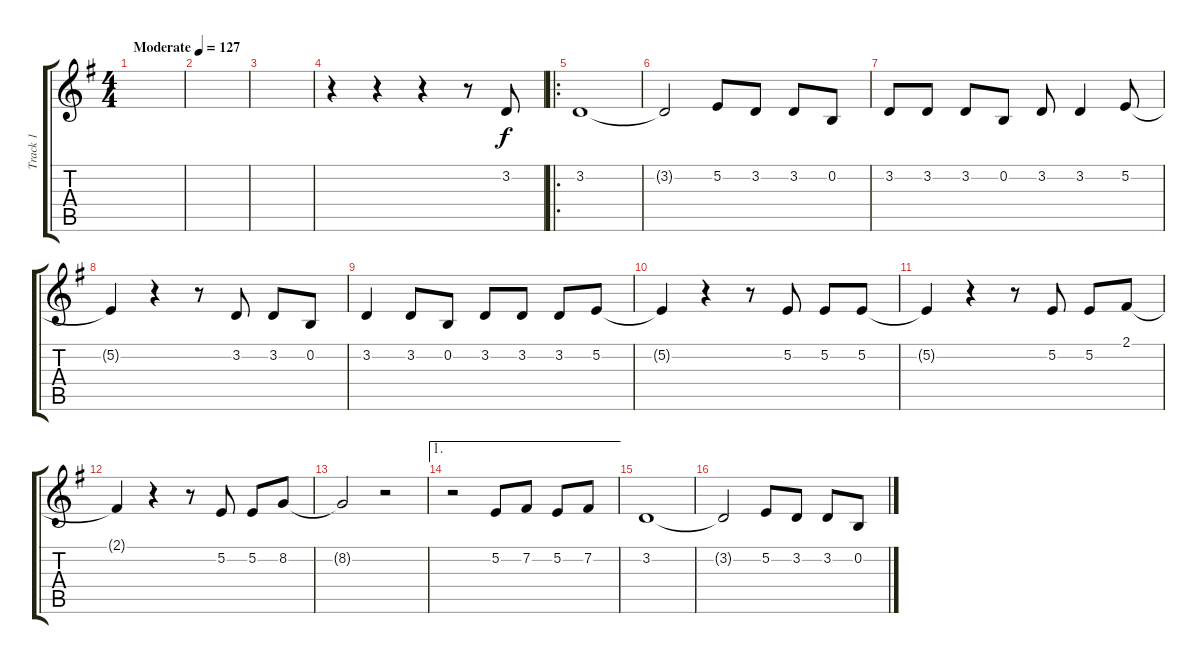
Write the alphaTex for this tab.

\track ("Track 1" "Track 1") {instrument tenorsax}
\staff {score tabs}
\tuning (E4 B3 G3 D3 A2 E2) {hide}
\ts (4 4)
\tempo (127 "Moderate")
\clef g2
\ks g
|
|
|
r.4 r.4 r.4 r.8 3.2.8 |
\ro
3.2.1 |
3.2{t}.2 5.2.8 3.2.8 3.2.8 0.2.8 |
3.2.8 3.2.8 3.2.8 0.2.8 3.2.8 3.2.4 5.2.8 |
5.2{t}.4 r.4 r.8 3.2.8 3.2.8 0.2.8 |
3.2.4 3.2.8 0.2.8 3.2.8 3.2.8 3.2.8 5.2.8 |
5.2{t}.4 r.4 r.8 5.2.8 5.2.8 5.2.8 |
5.2{t}.4 r.4 r.8 5.2.8 5.2.8 2.1.8 |
2.1{t}.4 r.4 r.8 5.2.8 5.2.8 8.2.8 |
8.2{t}.2 r.2 |
\ae 1
r.2 5.2.8 7.2.8 5.2.8 7.2.8 |
3.2.1 |
3.2{t}.2 5.2.8 3.2.8 3.2.8 0.2.8
